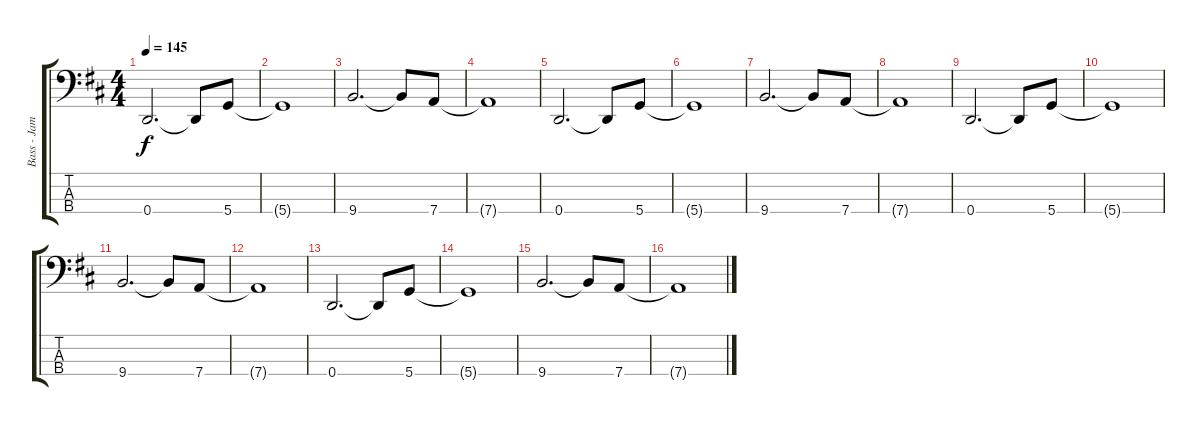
\track ("Bass - James Johnston" "Bass - Jam") {instrument electricbassfinger}
\staff {score tabs}
\tuning (G2 D2 A1 D1) {hide}
\ts (4 4)
\tempo 145
\clef f4
\ks d
0.4.2{d dy f} 0.4{t}.8 5.4.8 |
5.4{t}.1 |
9.4.2{d} 9.4{t}.8 7.4.8 |
7.4{t}.1 |
0.4.2{d} 0.4{t}.8 5.4.8 |
5.4{t}.1 |
9.4.2{d} 9.4{t}.8 7.4.8 |
7.4{t}.1 |
0.4.2{d} 0.4{t}.8 5.4.8 |
5.4{t}.1 |
9.4.2{d} 9.4{t}.8 7.4.8 |
7.4{t}.1 |
0.4.2{d} 0.4{t}.8 5.4.8 |
5.4{t}.1 |
9.4.2{d} 9.4{t}.8 7.4.8 |
7.4{t}.1
